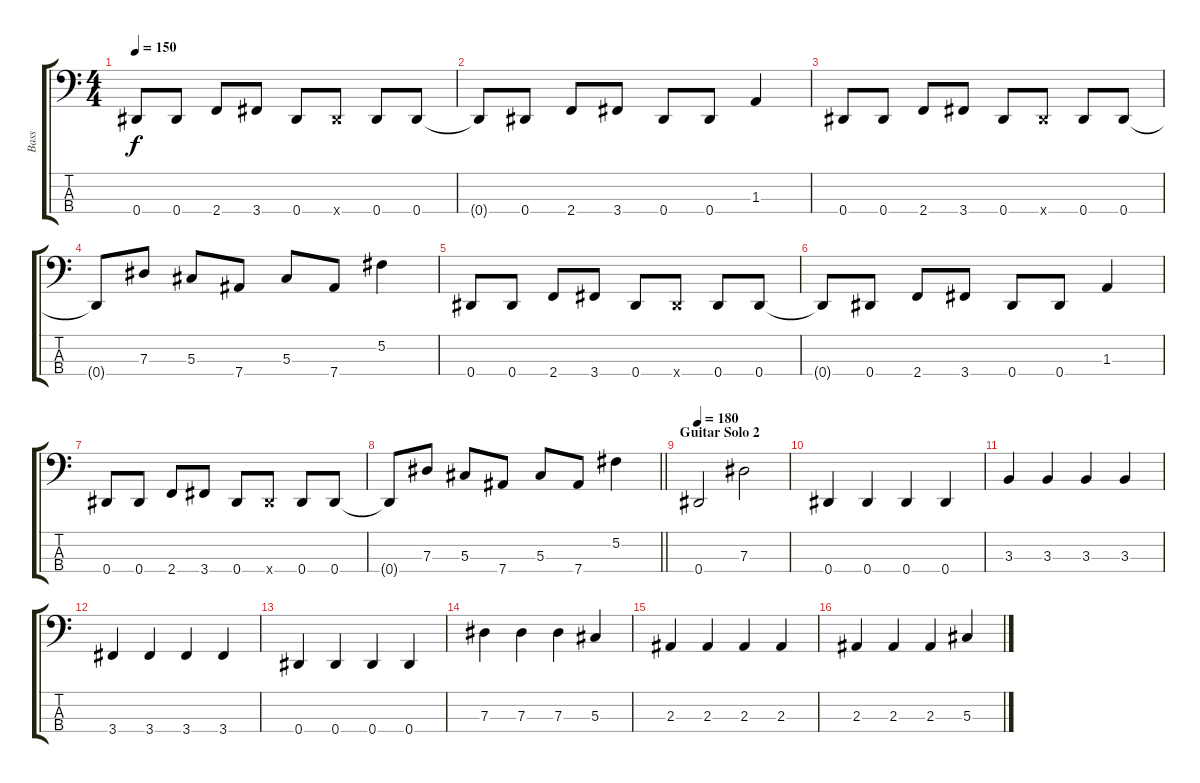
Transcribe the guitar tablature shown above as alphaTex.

\track ("Bass" "Bass") {instrument electricbasspick}
\staff {score tabs}
\tuning (Gb2 Db2 Ab1 Eb1) {hide}
\ts (4 4)
\tempo 150
\clef f4
\ks c
0.4.8{dy f} 0.4.8 2.4.8 3.4.8 0.4.8 0.4{x}.8 0.4.8 0.4.8 |
0.4{t}.8 0.4.8 2.4.8 3.4.8 0.4.8 0.4.8 1.3.4 |
0.4.8 0.4.8 2.4.8 3.4.8 0.4.8 0.4{x}.8 0.4.8 0.4.8 |
0.4{t}.8 7.3.8 5.3.8 7.4.8 5.3.8 7.4.8 5.2.4 |
0.4.8 0.4.8 2.4.8 3.4.8 0.4.8 0.4{x}.8 0.4.8 0.4.8 |
0.4{t}.8 0.4.8 2.4.8 3.4.8 0.4.8 0.4.8 1.3.4 |
0.4.8 0.4.8 2.4.8 3.4.8 0.4.8 0.4{x}.8 0.4.8 0.4.8 |
\barLineRight lightlight
0.4{t}.8 7.3.8 5.3.8 7.4.8 5.3.8 7.4.8 5.2.4 |
\section ("" "Guitar Solo 2")
\tempo 180
0.4.2 7.3.2 |
0.4.4 0.4.4 0.4.4 0.4.4 |
3.3.4 3.3.4 3.3.4 3.3.4 |
3.4.4 3.4.4 3.4.4 3.4.4 |
0.4.4 0.4.4 0.4.4 0.4.4 |
7.3.4 7.3.4 7.3.4 5.3.4 |
2.3.4 2.3.4 2.3.4 2.3.4 |
2.3.4 2.3.4 2.3.4 5.3.4
